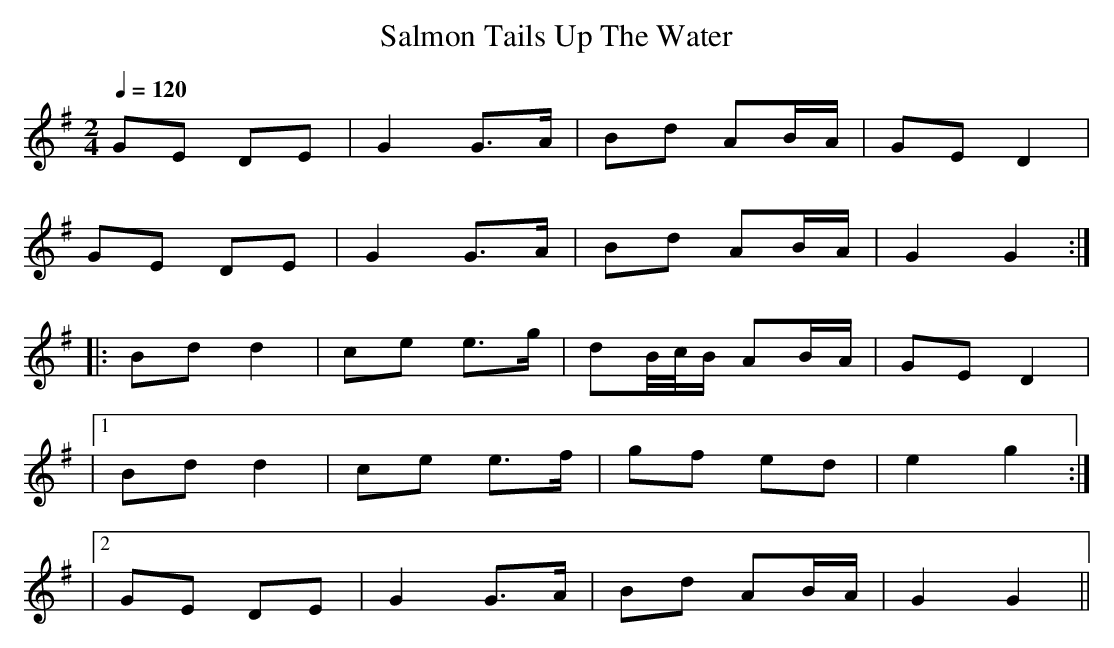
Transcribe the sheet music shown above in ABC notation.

X:1
T:Salmon Tails Up The Water
M:2/4
L:1/8
Q:2/8=120
K:Gmaj
GE DE | G2 G>A | Bd AB/A/ | GED2 |
GE DE | G2 G>A | Bd AB/A/ | G2G2 :|
|: Bdd2 | ce e>g | dB//c//B/ AB/A/ | GED2 |
|1 Bdd2 | ce e>f | gf ed | e2g2 :|
|2 GE DE | G2G>A | Bd AB/A/ | G2G2 ||
